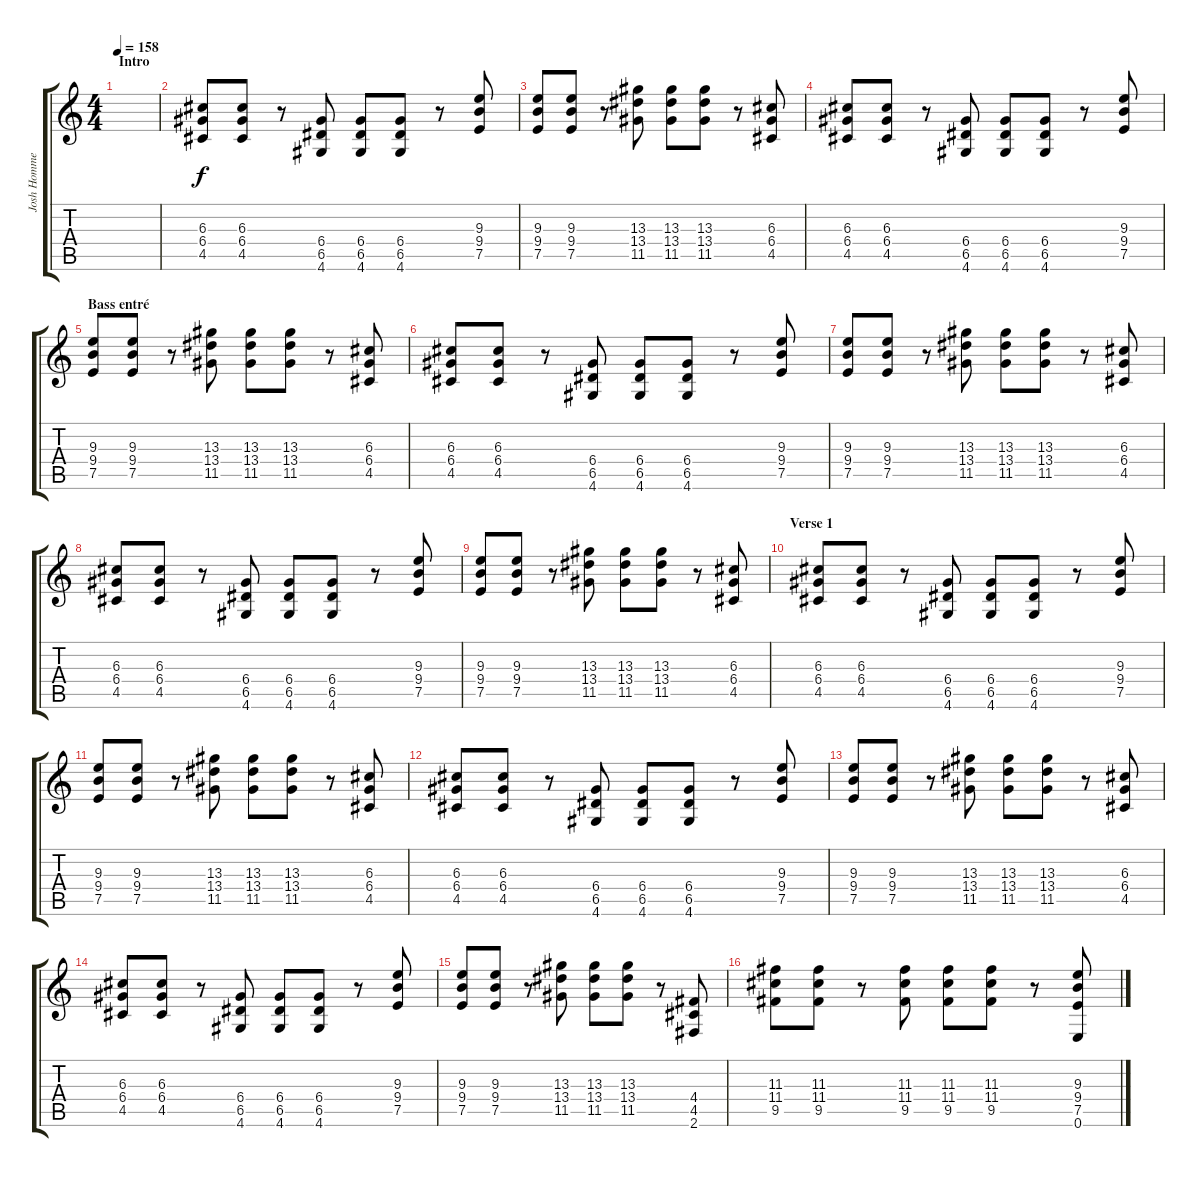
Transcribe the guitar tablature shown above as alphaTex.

\track ("Josh Homme (Lead Guitar)" "Josh Homme") {instrument distortionguitar}
\staff {score tabs}
\tuning (E4 B3 G3 D3 A2 E2) {hide}
\ts (4 4)
\section ("" "Intro")
\tempo 158
\clef g2
\ks c
|
(6.3 6.4 4.5).8 (6.3 6.4 4.5).8 r.8 (6.4 6.5 4.6).8 (6.4 6.5 4.6).8 (6.4 6.5 4.6).8 r.8 (9.3 9.4 7.5).8 |
(9.3 9.4 7.5).8 (9.3 9.4 7.5).8 r.8 (13.3 13.4 11.5).8 (13.3 13.4 11.5).8 (13.3 13.4 11.5).8 r.8 (6.3 6.4 4.5).8 |
(6.3 6.4 4.5).8 (6.3 6.4 4.5).8 r.8 (6.4 6.5 4.6).8 (6.4 6.5 4.6).8 (6.4 6.5 4.6).8 r.8 (9.3 9.4 7.5).8 |
\section ("" "Bass entré")
(9.3 9.4 7.5).8 (9.3 9.4 7.5).8 r.8 (13.3 13.4 11.5).8 (13.3 13.4 11.5).8 (13.3 13.4 11.5).8 r.8 (6.3 6.4 4.5).8 |
(6.3 6.4 4.5).8 (6.3 6.4 4.5).8 r.8 (6.4 6.5 4.6).8 (6.4 6.5 4.6).8 (6.4 6.5 4.6).8 r.8 (9.3 9.4 7.5).8 |
(9.3 9.4 7.5).8 (9.3 9.4 7.5).8 r.8 (13.3 13.4 11.5).8 (13.3 13.4 11.5).8 (13.3 13.4 11.5).8 r.8 (6.3 6.4 4.5).8 |
(6.3 6.4 4.5).8 (6.3 6.4 4.5).8 r.8 (6.4 6.5 4.6).8 (6.4 6.5 4.6).8 (6.4 6.5 4.6).8 r.8 (9.3 9.4 7.5).8 |
(9.3 9.4 7.5).8 (9.3 9.4 7.5).8 r.8 (13.3 13.4 11.5).8 (13.3 13.4 11.5).8 (13.3 13.4 11.5).8 r.8 (6.3 6.4 4.5).8 |
\section ("" "Verse 1")
(6.3 6.4 4.5).8 (6.3 6.4 4.5).8 r.8 (6.4 6.5 4.6).8 (6.4 6.5 4.6).8 (6.4 6.5 4.6).8 r.8 (9.3 9.4 7.5).8 |
(9.3 9.4 7.5).8 (9.3 9.4 7.5).8 r.8 (13.3 13.4 11.5).8 (13.3 13.4 11.5).8 (13.3 13.4 11.5).8 r.8 (6.3 6.4 4.5).8 |
(6.3 6.4 4.5).8 (6.3 6.4 4.5).8 r.8 (6.4 6.5 4.6).8 (6.4 6.5 4.6).8 (6.4 6.5 4.6).8 r.8 (9.3 9.4 7.5).8 |
(9.3 9.4 7.5).8 (9.3 9.4 7.5).8 r.8 (13.3 13.4 11.5).8 (13.3 13.4 11.5).8 (13.3 13.4 11.5).8 r.8 (6.3 6.4 4.5).8 |
(6.3 6.4 4.5).8 (6.3 6.4 4.5).8 r.8 (6.4 6.5 4.6).8 (6.4 6.5 4.6).8 (6.4 6.5 4.6).8 r.8 (9.3 9.4 7.5).8 |
(9.3 9.4 7.5).8 (9.3 9.4 7.5).8 r.8 (13.3 13.4 11.5).8 (13.3 13.4 11.5).8 (13.3 13.4 11.5).8 r.8 (4.4 4.5 2.6).8 |
(11.3 11.4 9.5).8 (11.3 11.4 9.5).8 r.8 (11.3 11.4 9.5).8 (11.3 11.4 9.5).8 (11.3 11.4 9.5).8 r.8 (9.3 9.4 7.5 0.6).8
